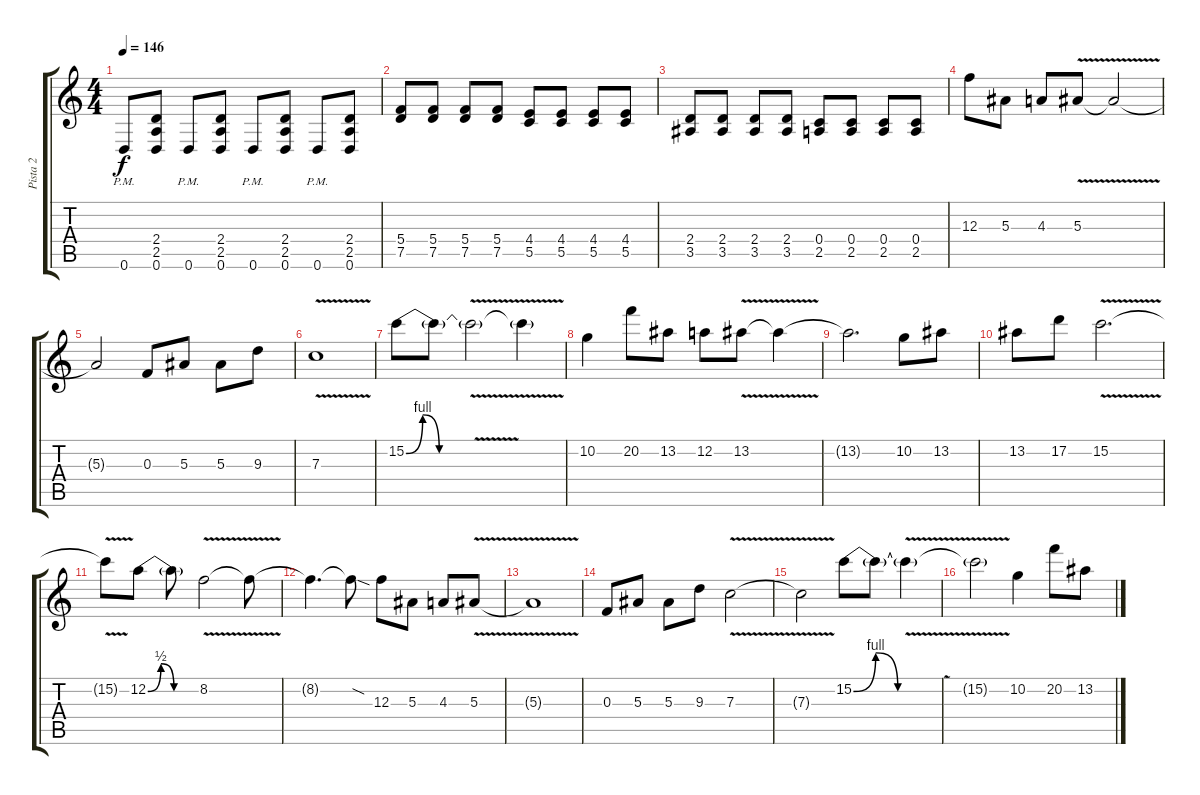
\track ("Pista 2" "Pista 2") {instrument distortionguitar}
\staff {score tabs}
\tuning (D4 A3 F3 C3 G2 D2) {hide}
\ts (4 4)
\tempo 146
\clef g2
\ks c
0.6{pm}.8{dy f} (2.4 2.5 0.6).8 0.6{pm}.8 (2.4 2.5 0.6).8 0.6{pm}.8 (2.4 2.5 0.6).8 0.6{pm}.8 (2.4 2.5 0.6).8 |
(5.4 7.5).8 (5.4 7.5).8 (5.4 7.5).8 (5.4 7.5).8 (4.4 5.5).8 (4.4 5.5).8 (4.4 5.5).8 (4.4 5.5).8 |
(2.4 3.5).8 (2.4 3.5).8 (2.4 3.5).8 (2.4 3.5).8 (0.4 2.5).8 (0.4 2.5).8 (0.4 2.5).8 (0.4 2.5).8 |
12.3.8 5.3.8 4.3.8 5.3{v}.8 5.3{t}.2 |
5.3{t}.2 0.3.8 5.3.8 5.3.8 9.3.8 |
7.3{v}.1 |
15.2{be (custom 0 0 15 4 30 0 60 0)}.8 15.2{t}.8 15.2{v t}.2 15.2{t}.4 |
10.2.4 20.2.8 13.2.8 12.2.8 13.2{v}.8 13.2{t}.4 |
13.2{t}.2{d} 10.2.8 13.2.8 |
13.2.8 17.2.8 15.2{v}.2{d} |
15.2{t}.8 12.2{be (custom 0 0 15 2 30 0 60 0)}.8 12.2{t}.8 8.2{v}.2 8.2{t}.8 |
8.2{t}.4{d} 8.2{sod t}.8 12.3.8 5.3.8 4.3.8 5.3{v}.8 |
5.3{t}.1 |
0.3.8 5.3.8 5.3.8 9.3.8 7.3{v}.2 |
7.3{t}.2 15.2{be (custom 0 0 15 4 30 0 60 0)}.8 15.2{t}.8 15.2{v t}.4 |
15.2{v t}.2 10.2.4 20.2.8 13.2.8
